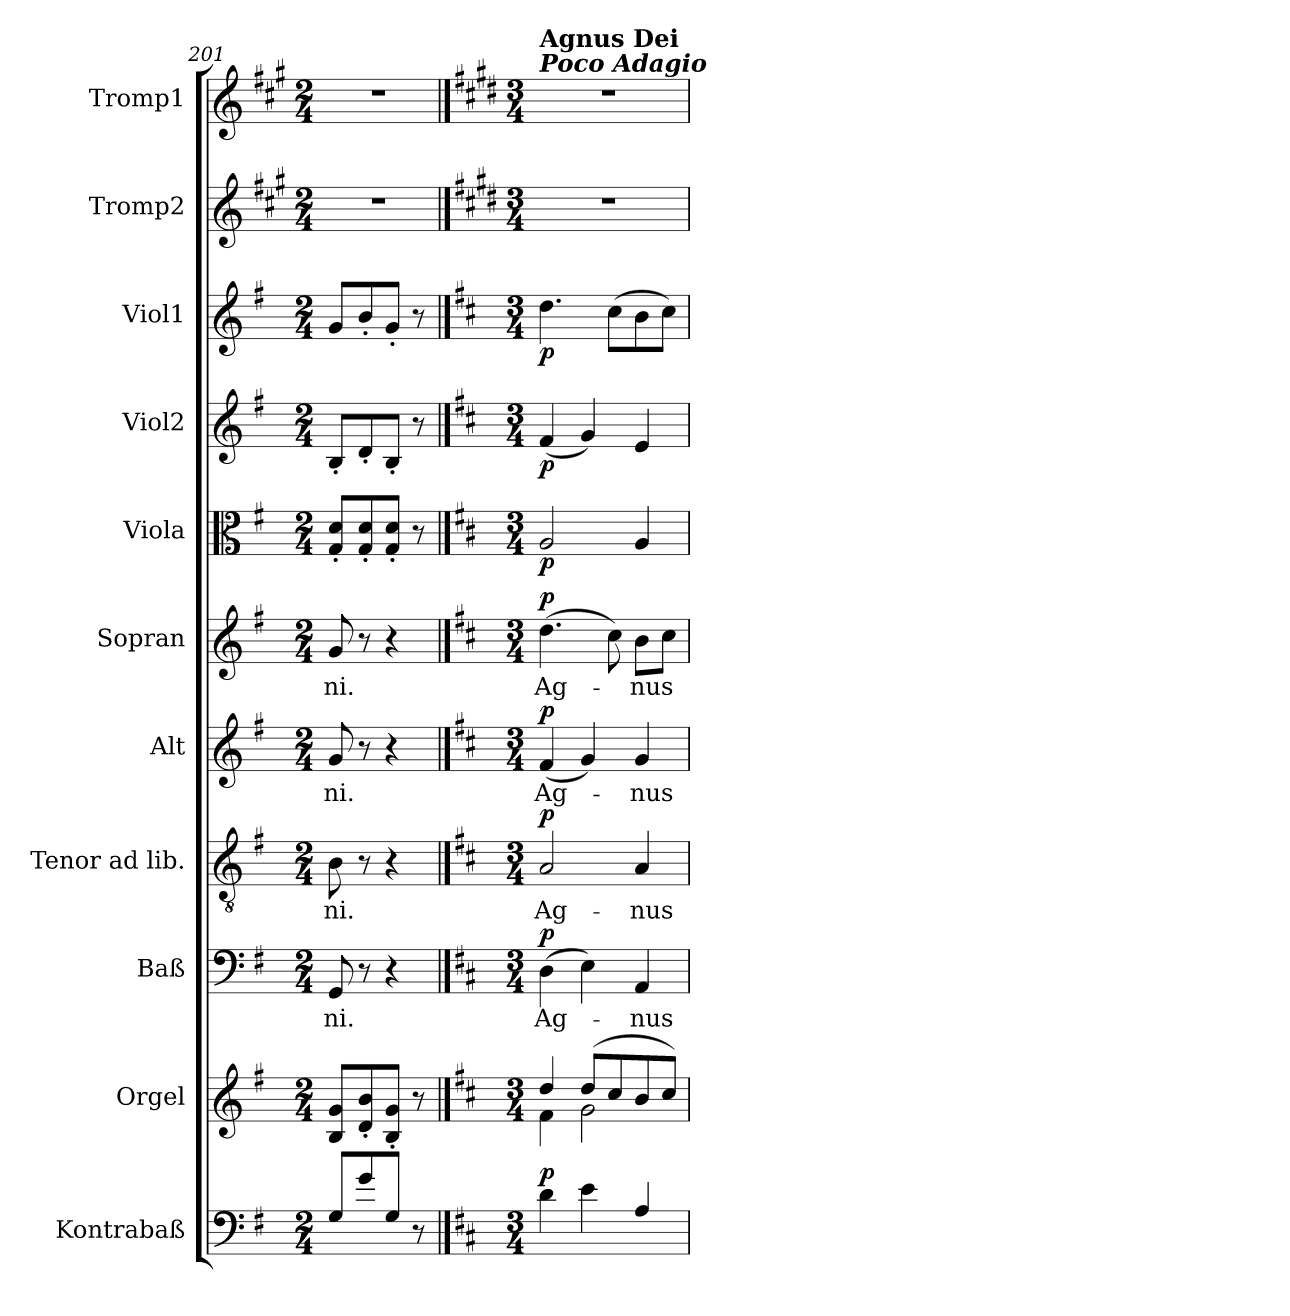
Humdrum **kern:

**kern	**dynam	**kern	**kern	**text	**dynam	**kern	**text	**dynam	**kern	**text	**dynam	**kern	**text	**dynam	**kern	**dynam	**kern	**dynam	**kern	**dynam	**kern	**kern
*part11	*part11	*part10	*part9	*part9	*part9	*part8	*part8	*part8	*part7	*part7	*part7	*part6	*part6	*part6	*part5	*part5	*part4	*part4	*part3	*part3	*part2	*part1
*staff11	*staff11	*staff10	*staff9	*staff9	*staff9	*staff8	*staff8	*staff8	*staff7	*staff7	*staff7	*staff6	*staff6	*staff6	*staff5	*staff5	*staff4	*staff4	*staff3	*staff3	*staff2	*staff1
*I"Kontrabaß	*	*I"Orgel	*I"Baß	*	*	*I"Tenor ad lib.	*	*	*I"Alt	*	*	*I"Sopran	*	*	*I"Viola	*	*I"Viol2	*	*I"Viol1	*	*I"Tromp2	*I"Tromp1
*	*	*	*	*	*	*	*	*	*	*	*	*	*	*	*I'Vla	*	*	*	*	*	*	*
*clefF4	*	*clefG2	*clefF4	*	*	*clefGv2	*	*	*clefG2	*	*	*clefG2	*	*	*clefC3	*	*clefG2	*	*clefG2	*	*clefG2	*clefG2
*ITrd7c12	*	*	*	*	*	*	*	*	*	*	*	*	*	*	*	*	*	*	*	*	*ITrd1c2	*ITrd1c2
*k[f#]	*	*k[f#]	*k[f#]	*	*	*k[f#]	*	*	*k[f#]	*	*	*k[f#]	*	*	*k[f#]	*	*k[f#]	*	*k[f#]	*	*k[f#]	*k[f#]
*G:	*	*G:	*G:	*	*	*G:	*	*	*G:	*	*	*G:	*	*	*G:	*	*G:	*	*G:	*	*G:	*G:
*M2/4	*	*M2/4	*M2/4	*	*	*M2/4	*	*	*M2/4	*	*	*M2/4	*	*	*M2/4	*	*M2/4	*	*M2/4	*	*M2/4	*M2/4
=201	=201	=201	=201	=201	=201	=201	=201	=201	=201	=201	=201	=201	=201	=201	=201	=201	=201	=201	=201	=201	=201	=201
!	!	!	!	!LO:LY:b	!	!	!LO:LY:b	!	!	!LO:LY:b	!	!	!LO:LY:b	!	!	!	!	!	!	!	!	!
8GG/L	.	8B/ 8g/L	8GG/	-ni.	.	8B\	-ni.	.	8g/	-ni.	.	8g/	-ni.	.	8G/'< 8d/'<L	.	8B'</L	.	8g/L	.	2r	2r
8G/	.	8d/'< 8b/'<	8r	.	.	8r	.	.	8r	.	.	8r	.	.	8G/'< 8d/'<	.	8d'</	.	8b'</	.	.	.
8GG/J	.	8B/'< 8g/'<J	4r	.	.	4r	.	.	4r	.	.	4r	.	.	8G/'< 8d/'<J	.	8B'</J	.	8g'</J	.	.	.
8r	.	8r	.	.	.	.	.	.	.	.	.	.	.	.	8r	.	8r	.	8r	.	.	.
!!LO:PB:g=z
==202	==202	==202	==202	==202	==202	==202	==202	==202	==202	==202	==202	==202	==202	==202	==202	==202	==202	==202	==202	==202	==202	==202
*k[f#c#]	*	*k[f#c#]	*k[f#c#]	*	*	*k[f#c#]	*	*	*k[f#c#]	*	*	*k[f#c#]	*	*	*k[f#c#]	*	*k[f#c#]	*	*k[f#c#]	*	*k[f#c#]	*k[f#c#]
*D:	*	*D:	*D:	*	*	*D:	*	*	*D:	*	*	*D:	*	*	*D:	*	*D:	*	*D:	*	*D:	*D:
*M3/4	*	*M3/4	*M3/4	*	*	*M3/4	*	*	*M3/4	*	*	*M3/4	*	*	*M3/4	*	*M3/4	*	*M3/4	*	*M3/4	*M3/4
*	*	*^	*	*	*	*	*	*	*	*	*	*	*	*	*	*	*	*	*	*	*	*
!	!	!	!	!	!	!	!	!	!	!	!	!	!	!	!	!	!	!	!	!	!	!	!LO:TX:a:Bi:t=Poco Adagio
!	!	!	!	!	!	!	!	!	!	!	!	!	!	!	!	!	!	!	!	!	!	!	!LO:TX:a:B:t=Agnus Dei
!	!LO:DY:a	!	!	!	!LO:LY:b	!LO:DY:a	!	!LO:LY:b	!LO:DY:a	!	!LO:LY:b	!LO:DY:a	!	!LO:LY:b	!LO:DY:a	!	!LO:DY:b	!	!LO:DY:b	!	!LO:DY:b	!	!
4D\	p	4dd/	4f#\	(>4D\	Ag-	p	2A/	Ag-	p	(<4f#/	Ag-	p	(>4.dd\	Ag-	p	2A/	p	(<4f#/	p	4.dd\	p	2.r	2.r
4E\	.	(>8dd/L	2g\	4E\)	.	.	.	.	.	4g/)	.	.	.	.	.	.	.	4g/)	.	.	.	.	.
.	.	8cc#/	.	.	.	.	.	.	.	.	.	.	8cc#\)	.	.	.	.	.	.	(>8cc#\L	.	.	.
!	!	!	!	!	!LO:LY:b	!	!	!LO:LY:b	!	!	!LO:LY:b	!	!	!LO:LY:b	!	!	!	!	!	!	!	!	!
4AA/	.	8b/	.	4AA/	-nus	.	4A/	-nus	.	4g/	-nus	.	8b\L	-nus	.	4A/	.	4e/	.	8b\	.	.	.
.	.	8cc#/J)	.	.	.	.	.	.	.	.	.	.	8cc#\J	.	.	.	.	.	.	8cc#\J)	.	.	.
*	*	*v	*v	*	*	*	*	*	*	*	*	*	*	*	*	*	*	*	*	*	*	*	*
=	=	=	=	=	=	=	=	=	=	=	=	=	=	=	=	=	=	=	=	=	=	=
*-	*-	*-	*-	*-	*-	*-	*-	*-	*-	*-	*-	*-	*-	*-	*-	*-	*-	*-	*-	*-	*-	*-
